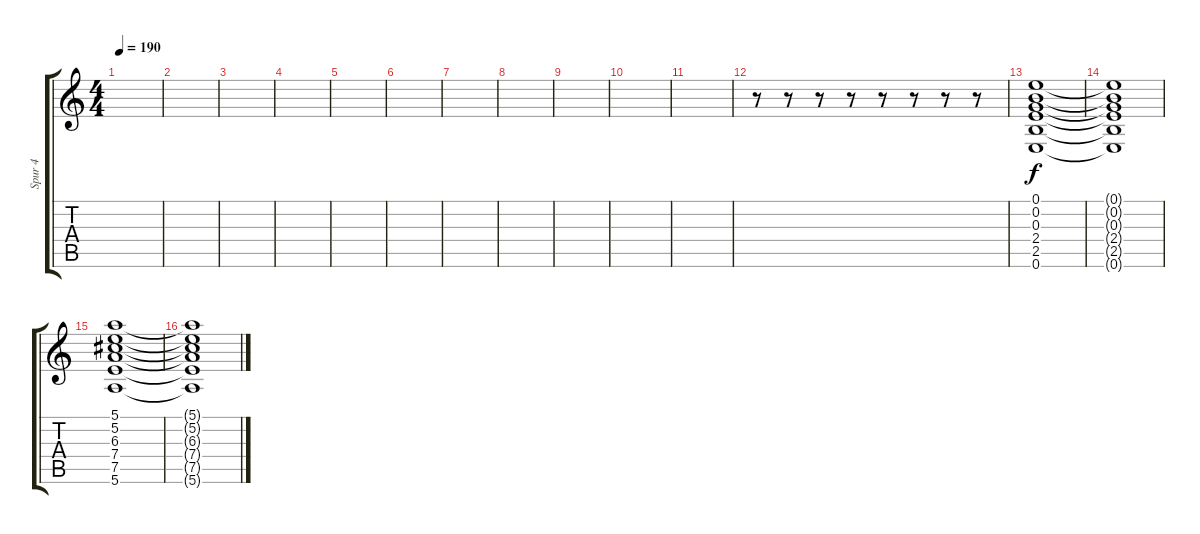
\track ("Spur 4" "Spur 4") {instrument distortionguitar}
\staff {score tabs}
\tuning (E4 B3 G3 D3 A2 E2) {hide}
\ts (4 4)
\tempo 190
\clef g2
\ks c
|
|
|
|
|
|
|
|
|
|
|
r.8 r.8 r.8 r.8 r.8 r.8 r.8 r.8 |
(0.1 0.2 0.3 2.4 2.5 0.6).1 |
(0.1{t} 0.2{t} 0.3{t} 2.4{t} 2.5{t} 0.6{t}).1 |
(5.1 5.2 6.3 7.4 7.5 5.6).1 |
(5.1{t} 5.2{t} 6.3{t} 7.4{t} 7.5{t} 5.6{t}).1
